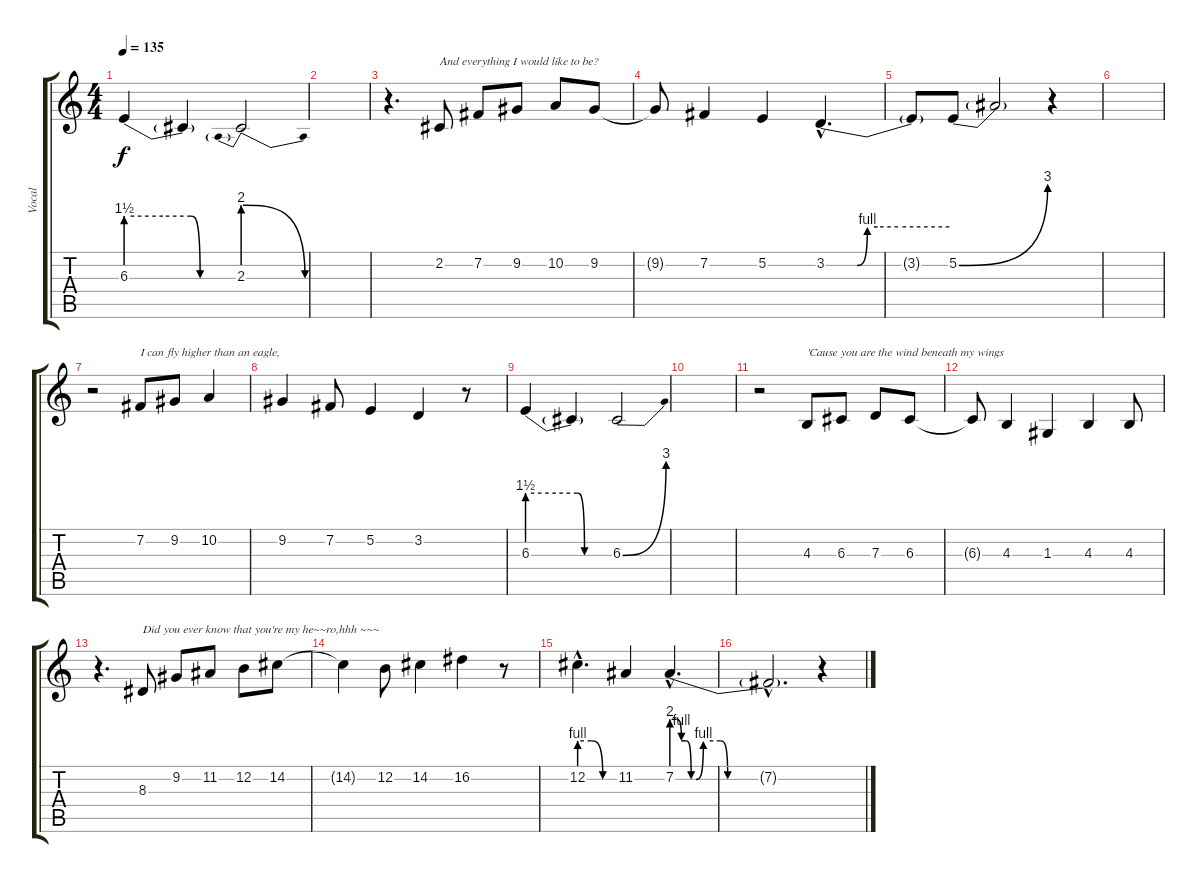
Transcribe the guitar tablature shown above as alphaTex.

\track ("Vocal" "Vocal") {instrument lead6voice}
\staff {score tabs}
\tuning (E4 B3 G3 D3 A2 E2) {hide}
\ts (4 4)
\tempo 135
\clef g2
\ks c
6.3{be (custom 0 6 20 6 35 6 40 0 60 0)}.4{dy f} 6.3{t}.4 2.3{be (prebendrelease 0 8 60 0)}.2 |
|
r.4{d} 2.2.8{txt "And everything I would like to be? "} 7.2.8 9.2.8 10.2.8 9.2.8 |
9.2{t}.8 7.2.4 5.2.4 3.2{be (custom 0 0 15 0 20 4 25 4 35 4 60 4) hac}.4{d} |
3.2{t}.8 5.2{be (bend 0 0 60 12)}.8 5.2{t}.2 r.4 |
|
r.2 7.2.8{txt "I can fly higher than an eagle,"} 9.2.8 10.2.4 |
9.2.4 7.2.8 5.2.4 3.2.4 r.8 |
6.3{be (custom 0 6 20 6 35 6 40 0 60 0)}.4 6.3{t}.4 6.3{be (bend 0 0 60 12)}.2 |
|
r.2 4.3.8{txt "'Cause you are the wind beneath my wings"} 6.3.8 7.3.8 6.3.8 |
6.3{t}.8 4.3.4 1.3.4 4.3.4 4.3.8 |
r.4{d} 8.3.8{txt "Did you ever know that you're my he~~ro,hhh ~~~"} 9.2.8 11.2.8 12.2.8 14.2.8 |
14.2{t}.4 12.2.8 14.2.4 16.2.4 r.8 |
12.2{be (custom 0 4 20 4 40 0 60 0) hac}.4{d} 11.2.4 7.2{be (custom 0 8 2 8 4 4 6 4 8 0 10 0 13 4 20 4 23 0 60 0) hac}.4{d} |
7.2{hac t}.2{d} r.4
